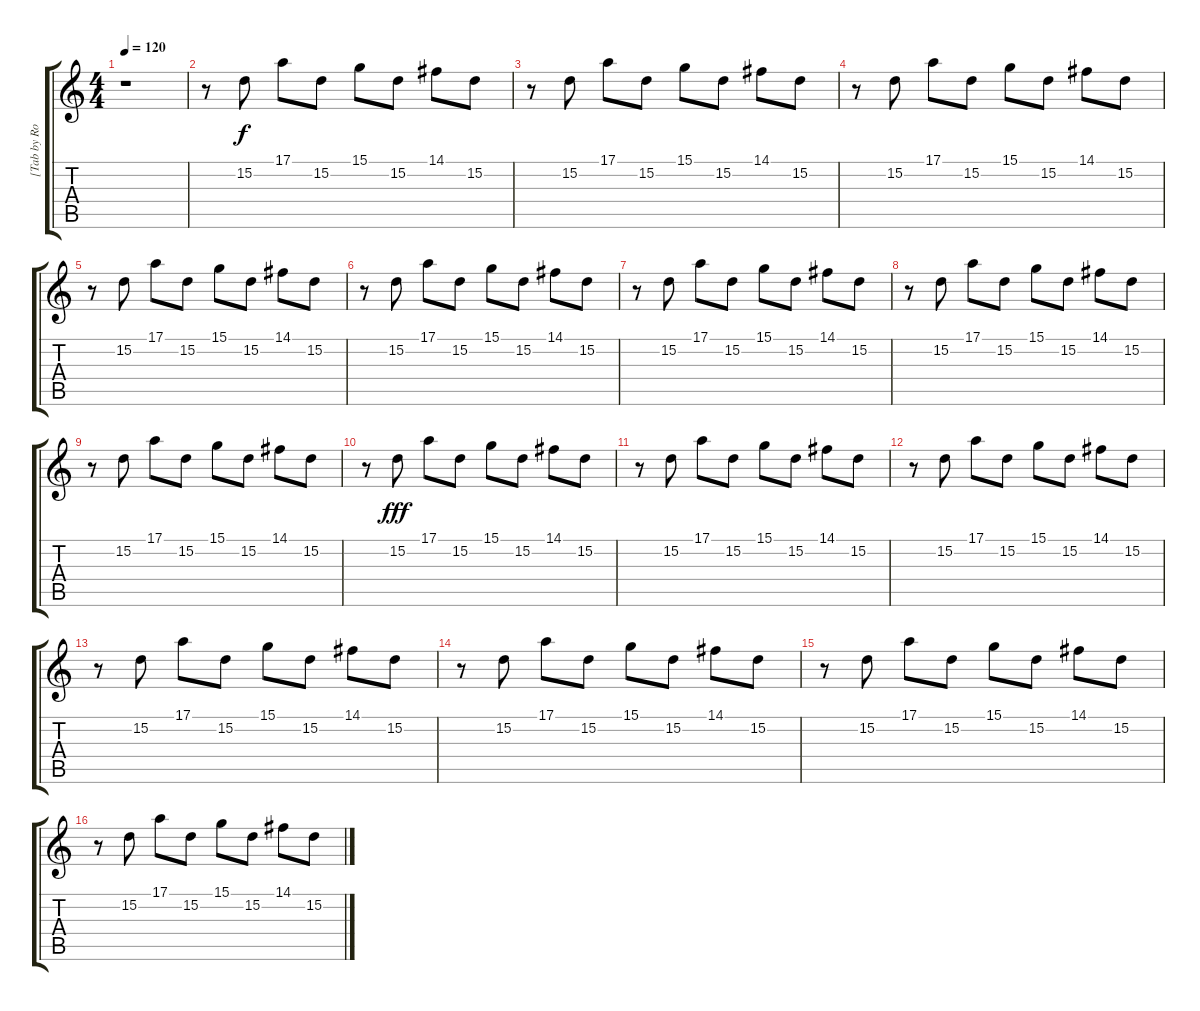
\track ("[Tab by Rodrigo Takahashi]" "[Tab by Ro") {instrument vibraphone}
\staff {score tabs}
\tuning (E4 B3 G3 D3 A2 E2) {hide}
\ts (4 4)
\tempo 120
\clef g2
\ks c
r.1{dy f} |
r.8 15.2.8 17.1.8 15.2.8 15.1.8 15.2.8 14.1.8 15.2.8 |
r.8 15.2.8 17.1.8 15.2.8 15.1.8 15.2.8 14.1.8 15.2.8 |
r.8 15.2.8 17.1.8 15.2.8 15.1.8 15.2.8 14.1.8 15.2.8 |
r.8 15.2.8 17.1.8 15.2.8 15.1.8 15.2.8 14.1.8 15.2.8 |
r.8 15.2.8 17.1.8 15.2.8 15.1.8 15.2.8 14.1.8 15.2.8 |
r.8 15.2.8 17.1.8 15.2.8 15.1.8 15.2.8 14.1.8 15.2.8 |
r.8 15.2.8 17.1.8 15.2.8 15.1.8 15.2.8 14.1.8 15.2.8 |
r.8 15.2.8 17.1.8 15.2.8 15.1.8 15.2.8 14.1.8 15.2.8 |
r.8 15.2.8{dy fff} 17.1.8 15.2.8 15.1.8 15.2.8 14.1.8 15.2.8 |
r.8 15.2.8 17.1.8 15.2.8 15.1.8 15.2.8 14.1.8 15.2.8 |
r.8 15.2.8 17.1.8 15.2.8 15.1.8 15.2.8 14.1.8 15.2.8 |
r.8 15.2.8 17.1.8 15.2.8 15.1.8 15.2.8 14.1.8 15.2.8 |
r.8 15.2.8 17.1.8 15.2.8 15.1.8 15.2.8 14.1.8 15.2.8 |
r.8 15.2.8 17.1.8 15.2.8 15.1.8 15.2.8 14.1.8 15.2.8 |
r.8 15.2.8 17.1.8 15.2.8 15.1.8 15.2.8 14.1.8 15.2.8
